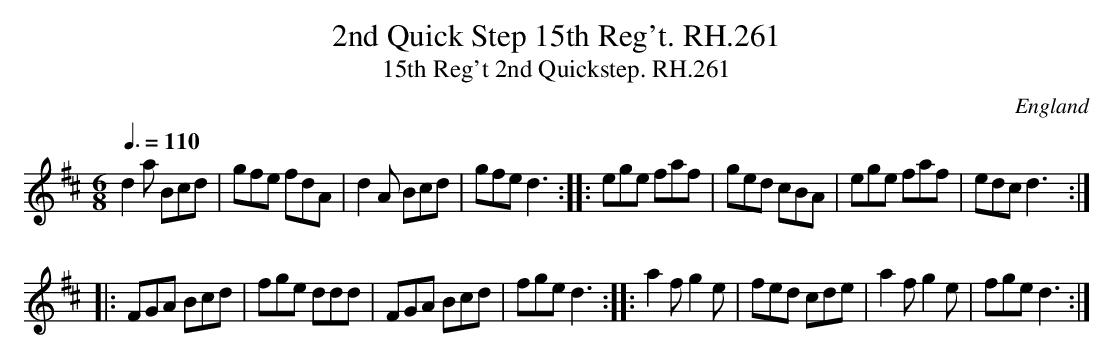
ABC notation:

X:1
T:2nd Quick Step 15th Reg't. RH.261
T:15th Reg't 2nd Quickstep. RH.261
L:1/8
M:6/8
O:England
Q:3/8=110
K:D
d2a Bcd|gfe fdA|d2A Bcd|gfe d3:|\
|:ege faf|ged cBA|ege faf|edc d3:|!
|:FGA Bcd|fge ddd|FGA Bcd|fge d3:|\
|:a2f g2e|fed cde|a2f g2e|fge d3:|
